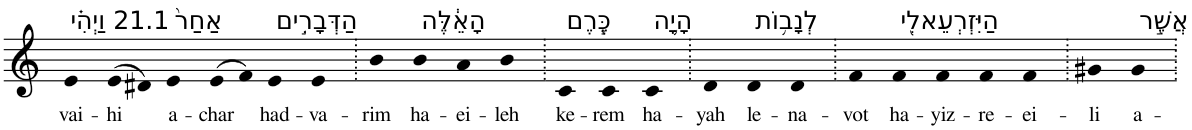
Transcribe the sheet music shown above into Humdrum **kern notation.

**kern	**text
*part1	*part1
*staff1	*staff1
*I"Piano	*
*I'Pno	*
*clefG2	*
*k[]	*
=1	=1
!LO:TX:a:t=21.1 וַיְהִ֗י	!
!	!LO:LY:b
4e	vai-
!	!LO:LY:b
(>8e	-hi
8d#X)	.
!LO:TX:a:t=אַחַר֙	!
!	!LO:LY:b
4e	a-
!	!LO:LY:b
(>8e	-char
8f)	.
!LO:TX:a:t=הַדְּבָרִ֣ים	!
!	!LO:LY:b
4e	had-
!	!LO:LY:b
4e	-va-
=2.	=2.
!	!LO:LY:b
4b	-rim
!LO:TX:a:t=הָאֵ֔לֶּה	!
!	!LO:LY:b
4b	ha-
!	!LO:LY:b
4a	-ei-
!	!LO:LY:b
4b	-leh
=3.	=3.
!LO:TX:a:t=כֶּ֧רֶם	!
!	!LO:LY:b
4c	ke-
!	!LO:LY:b
4c	-rem
!LO:TX:a:t=הָיָ֛ה	!
!	!LO:LY:b
4c	ha-
=4.	=4.
!	!LO:LY:b
4d	-yah
!LO:TX:a:t=לְנָב֥וֹת	!
!	!LO:LY:b
4d	le-
!	!LO:LY:b
4d	-na-
=5.	=5.
!	!LO:LY:b
4f	-vot
!LO:TX:a:t=הַיִּזְרְעֵאלִ֖י	!
!	!LO:LY:b
4f	ha-
!	!LO:LY:b
4f	-yiz-
!	!LO:LY:b
4f	-re-
!	!LO:LY:b
4f	-ei-
=6.	=6.
!	!LO:LY:b
4g#X	-li
!LO:TX:a:t=אֲשֶׁ֣ר	!
!	!LO:LY:b
4g#	a-
=.	=.
*-	*-
